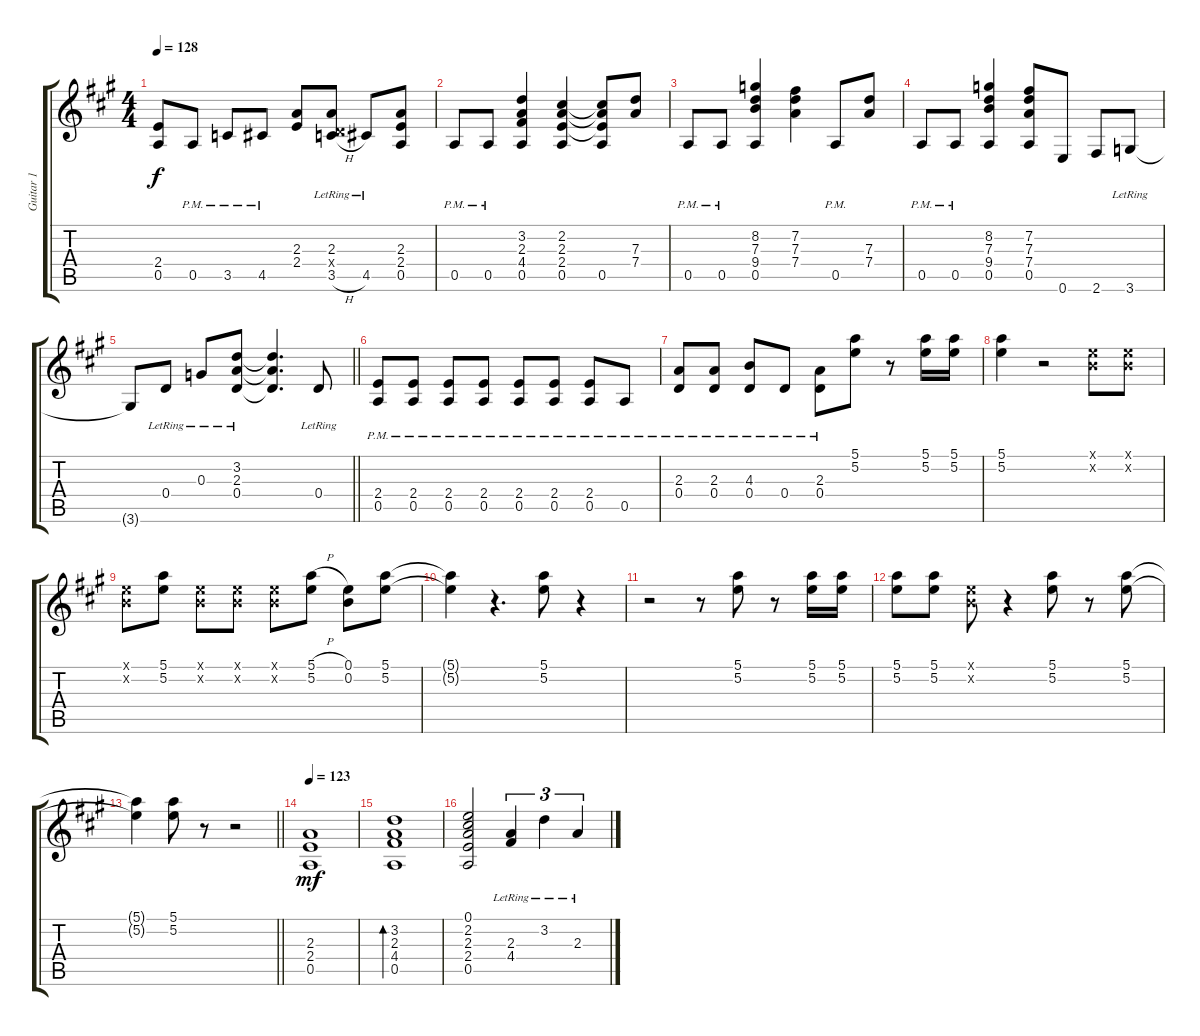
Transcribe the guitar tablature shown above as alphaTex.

\track ("Guitar 1" "Guitar 1") {instrument electricguitarclean}
\staff {score tabs}
\tuning (E4 B3 G3 D3 A2 E2) {hide}
\ts (4 4)
\tempo 128
\clef g2
\ks a
(2.4 0.5).8{dy f} 0.5{pm}.8 3.5{pm}.8 4.5{pm}.8 (2.3 2.4).8 (2.3{lr} 0.4{x} 3.5{h lr}).8 4.5{lr}.8 (2.3 2.4 0.5).8 |
0.5{pm}.8 0.5{pm}.8 (3.2 2.3 4.4 0.5).4 (2.2 2.3 2.4 0.5).4 (2.2{t} 2.3{t} 2.4{t} 0.5).8 (7.3 7.4).8 |
0.5{pm}.8 0.5{pm}.8 (8.2 7.3 9.4 0.5).4 (7.2 7.3 7.4).4 0.5{pm}.8 (7.3 7.4).8 |
0.5{pm}.8 0.5{pm}.8 (8.2 7.3 9.4 0.5).4 (7.2 7.3 7.4 0.5).8 0.6.8 2.6.8 3.6{lr}.8 |
\barLineRight lightlight
3.6{t}.8 0.4{lr}.8 0.3{lr}.8 (3.2{lr} 2.3{lr} 0.4{lr}).8 (3.2{t} 2.3{t} 0.4{t}).4{d} 0.4{lr}.8 |
(2.4{pm} 0.5{pm}).8 (2.4{pm} 0.5{pm}).8 (2.4{pm} 0.5{pm}).8 (2.4{pm} 0.5{pm}).8 (2.4{pm} 0.5{pm}).8 (2.4{pm} 0.5{pm}).8 (2.4{pm} 0.5{pm}).8 0.5{pm}.8 |
(2.3{pm} 0.4{pm}).8 (2.3{pm} 0.4{pm}).8 (4.3{pm} 0.4{pm}).8 0.4{pm}.8 (2.3{pm} 0.4{pm}).8 (5.1 5.2).8 r.8 (5.1 5.2).16 (5.1 5.2).16 |
(5.1 5.2).4 r.2 (0.1{x} 0.2{x}).8 (0.1{x} 0.2{x}).8 |
(0.1{x} 0.2{x}).8 (5.1 5.2).8 (0.1{x} 0.2{x}).8 (0.1{x} 0.2{x}).8 (0.1{x} 0.2{x}).8 (5.1{h} 5.2).8 (0.1 0.2).8 (5.1 5.2).8 |
(5.1{t} 5.2{t}).4 r.4{d} (5.1 5.2).8 r.4 |
r.2 r.8 (5.1 5.2).8 r.8 (5.1 5.2).16 (5.1 5.2).16 |
(5.1 5.2).8 (5.1 5.2).8 (0.1{x} 0.2{x}).8 r.4 (5.1 5.2).8 r.8 (5.1 5.2).8 |
\barLineRight lightlight
(5.1{t} 5.2{t}).4 (5.1 5.2).8 r.8 r.2 |
\tempo 123
(2.3 2.4 0.5).1{dy mf} |
(3.2 2.3 4.4 0.5).1{bd 30} |
(0.1 2.2 2.3 2.4 0.5).2 (2.3{lr} 4.4{lr}).4{tu (3 2)} 3.2{lr}.4{tu (3 2)} 2.3{lr}.4{tu (3 2)}
